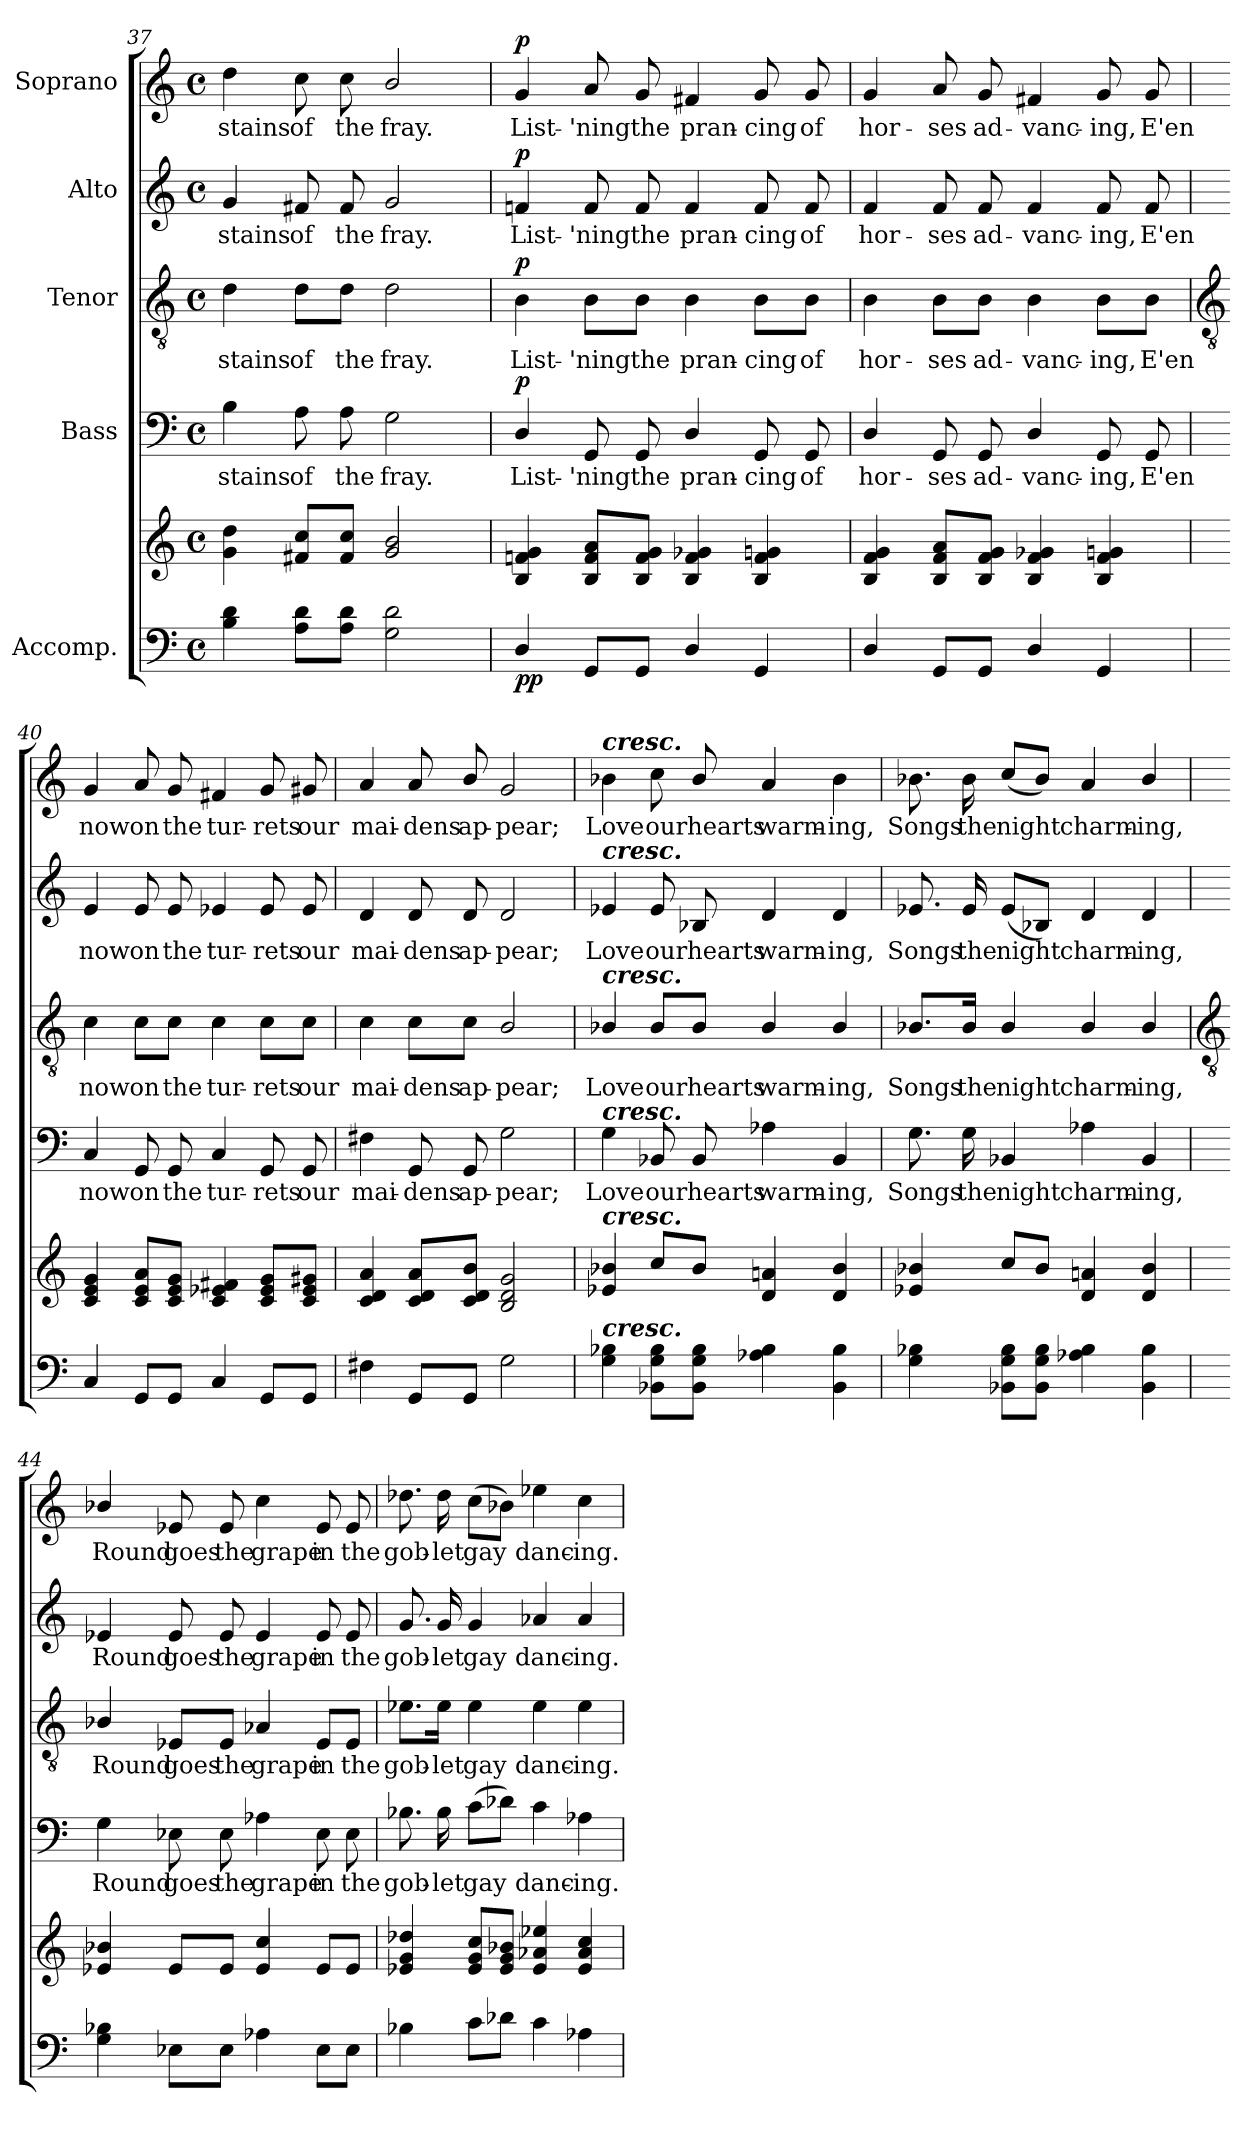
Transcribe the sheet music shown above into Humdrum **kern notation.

**kern	**kern	**dynam	**kern	**text	**dynam	**kern	**text	**dynam	**kern	**text	**dynam	**kern	**text	**dynam
*part5	*part5	*part5	*part4	*part4	*part4	*part3	*part3	*part3	*part2	*part2	*part2	*part1	*part1	*part1
*staff6	*staff5	*staff5/6	*staff4	*staff4	*staff4	*staff3	*staff3	*staff3	*staff2	*staff2	*staff2	*staff1	*staff1	*staff1
*I"Accomp.	*	*	*I"Bass	*	*	*I"Tenor	*	*	*I"Alto	*	*	*I"Soprano	*	*
*clefF4	*clefG2	*	*clefF4	*	*	*clefGv2	*	*	*clefG2	*	*	*clefG2	*	*
*k[]	*k[]	*	*k[]	*	*	*k[]	*	*	*k[]	*	*	*k[]	*	*
*C:	*C:	*	*C:	*	*	*C:	*	*	*C:	*	*	*C:	*	*
*M4/4	*M4/4	*	*M4/4	*	*	*M4/4	*	*	*M4/4	*	*	*M4/4	*	*
*met(c)	*met(c)	*	*met(c)	*	*	*met(c)	*	*	*met(c)	*	*	*met(c)	*	*
=37	=37	=37	=37	=37	=37	=37	=37	=37	=37	=37	=37	=37	=37	=37
!	!	!	!	!LO:LY:b	!	!	!LO:LY:b	!	!	!LO:LY:b	!	!	!LO:LY:b	!
4B 4d	4g 4dd	.	4B	stains	.	4d	stains	.	4g	stains	.	4dd	stains	.
!	!	!	!	!LO:LY:b	!	!	!LO:LY:b	!	!	!LO:LY:b	!	!	!LO:LY:b	!
8A 8dL	8f#X 8ccL	.	8A	of	.	8d\L	of	.	8f#X	of	.	8cc	of	.
!	!	!	!	!LO:LY:b	!	!	!LO:LY:b	!	!	!LO:LY:b	!	!	!LO:LY:b	!
8A 8dJ	8f# 8ccJ	.	8A	the	.	8d\J	the	.	8f#	the	.	8cc	the	.
!	!	!	!	!LO:LY:b	!	!	!LO:LY:b	!	!	!LO:LY:b	!	!	!LO:LY:b	!
2G 2d	2g/ 2b/	.	2G	fray.	.	2d	fray.	.	2g	fray.	.	2b/	fray.	.
=38	=38	=38	=38	=38	=38	=38	=38	=38	=38	=38	=38	=38	=38	=38
!	!	!LO:DY:b=2	!	!LO:LY:b	!	!	!LO:LY:b	!	!	!LO:LY:b	!	!	!LO:LY:b	!
!	!	!LO:DY:n=1:b	!	!	!LO:DY:b	!	!	!LO:DY:b	!	!	!LO:DY:b	!	!	!LO:DY:b
4D/	4B 4fn 4g	p p	4D/	List-	p	4B	List-	p	4fn	List-	p	4g	List-	p
!	!	!	!	!LO:LY:b	!	!	!LO:LY:b	!	!	!LO:LY:b	!	!	!LO:LY:b	!
8GGL	8B 8f 8aL	.	8GG	-'ning	.	8B\L	-'ning	.	8f	-'ning	.	8a	-'ning	.
!	!	!	!	!LO:LY:b	!	!	!LO:LY:b	!	!	!LO:LY:b	!	!	!LO:LY:b	!
8GGJ	8B 8f 8gJ	.	8GG	the	.	8B\J	the	.	8f	the	.	8g	the	.
!	!	!	!	!LO:LY:b	!	!	!LO:LY:b	!	!	!LO:LY:b	!	!	!LO:LY:b	!
4D/	4B 4f 4g-X	.	4D/	pran-	.	4B	pran-	.	4f	pran-	.	4f#X	pran-	.
!	!	!	!	!LO:LY:b	!	!	!LO:LY:b	!	!	!LO:LY:b	!	!	!LO:LY:b	!
4GG	4B 4f 4gn	.	8GG	-cing	.	8B\L	-cing	.	8f	-cing	.	8g	-cing	.
!	!	!	!	!LO:LY:b	!	!	!LO:LY:b	!	!	!LO:LY:b	!	!	!LO:LY:b	!
.	.	.	8GG	of	.	8B\J	of	.	8f	of	.	8g	of	.
=39	=39	=39	=39	=39	=39	=39	=39	=39	=39	=39	=39	=39	=39	=39
!	!	!	!	!LO:LY:b	!	!	!LO:LY:b	!	!	!LO:LY:b	!	!	!LO:LY:b	!
4D/	4B 4f 4g	.	4D/	hor-	.	4B	hor-	.	4f	hor-	.	4g	hor-	.
!	!	!	!	!LO:LY:b	!	!	!LO:LY:b	!	!	!LO:LY:b	!	!	!LO:LY:b	!
8GGL	8B 8f 8aL	.	8GG	-ses	.	8B\L	-ses	.	8f	-ses	.	8a	-ses	.
!	!	!	!	!LO:LY:b	!	!	!LO:LY:b	!	!	!LO:LY:b	!	!	!LO:LY:b	!
8GGJ	8B 8f 8gJ	.	8GG	ad-	.	8B\J	ad-	.	8f	ad-	.	8g	ad-	.
!	!	!	!	!LO:LY:b	!	!	!LO:LY:b	!	!	!LO:LY:b	!	!	!LO:LY:b	!
4D/	4B 4f 4g-X	.	4D/	-vanc-	.	4B	-vanc-	.	4f	-vanc-	.	4f#X	-vanc-	.
!	!	!	!	!LO:LY:b	!	!	!LO:LY:b	!	!	!LO:LY:b	!	!	!LO:LY:b	!
4GG	4B 4f 4gn	.	8GG	-ing,	.	8B\L	-ing,	.	8f	-ing,	.	8g	-ing,	.
!	!	!	!	!LO:LY:b	!	!	!LO:LY:b	!	!	!LO:LY:b	!	!	!LO:LY:b	!
.	.	.	8GG	E'en	.	8B\J	E'en	.	8f	E'en	.	8g	E'en	.
!!LO:LB:g=z
=40	=40	=40	=40	=40	=40	=40	=40	=40	=40	=40	=40	=40	=40	=40
*	*	*	*	*	*	*clefGv2	*	*	*	*	*	*	*	*
!	!	!	!	!LO:LY:b	!	!	!LO:LY:b	!	!	!LO:LY:b	!	!	!LO:LY:b	!
4C	4c 4e 4g	.	4C	now	.	4c	now	.	4e	now	.	4g	now	.
!	!	!	!	!LO:LY:b	!	!	!LO:LY:b	!	!	!LO:LY:b	!	!	!LO:LY:b	!
8GGL	8c 8e 8aL	.	8GG	on	.	8c\L	on	.	8e	on	.	8a	on	.
!	!	!	!	!LO:LY:b	!	!	!LO:LY:b	!	!	!LO:LY:b	!	!	!LO:LY:b	!
8GGJ	8c 8e 8gJ	.	8GG	the	.	8c\J	the	.	8e	the	.	8g	the	.
!	!	!	!	!LO:LY:b	!	!	!LO:LY:b	!	!	!LO:LY:b	!	!	!LO:LY:b	!
4C	4c 4e-X 4f#X	.	4C	tur-	.	4c	tur-	.	4e-X	tur-	.	4f#X	tur-	.
!	!	!	!	!LO:LY:b	!	!	!LO:LY:b	!	!	!LO:LY:b	!	!	!LO:LY:b	!
8GGL	8c 8e- 8gL	.	8GG	-rets	.	8c\L	-rets	.	8e-	-rets	.	8g	-rets	.
!	!	!	!	!LO:LY:b	!	!	!LO:LY:b	!	!	!LO:LY:b	!	!	!LO:LY:b	!
8GGJ	8c 8e- 8g#XJ	.	8GG	our	.	8c\J	our	.	8e-	our	.	8g#X	our	.
=41	=41	=41	=41	=41	=41	=41	=41	=41	=41	=41	=41	=41	=41	=41
!	!	!	!	!LO:LY:b	!	!	!LO:LY:b	!	!	!LO:LY:b	!	!	!LO:LY:b	!
4F#X	4c 4d 4a	.	4F#X	mai-	.	4c	mai-	.	4d	mai-	.	4a	mai-	.
!	!	!	!	!LO:LY:b	!	!	!LO:LY:b	!	!	!LO:LY:b	!	!	!LO:LY:b	!
8GGL	8c 8d 8aL	.	8GG	-dens	.	8c\L	-dens	.	8d	-dens	.	8a	-dens	.
!	!	!	!	!LO:LY:b	!	!	!LO:LY:b	!	!	!LO:LY:b	!	!	!LO:LY:b	!
8GGJ	8c/ 8d/ 8b/J	.	8GG	ap-	.	8c\J	ap-	.	8d	ap-	.	8b/	ap-	.
!	!	!	!	!LO:LY:b	!	!	!LO:LY:b	!	!	!LO:LY:b	!	!	!LO:LY:b	!
2G	2B 2d 2g	.	2G	-pear;	.	2B/	-pear;	.	2d	-pear;	.	2g	-pear;	.
=42	=42	=42	=42	=42	=42	=42	=42	=42	=42	=42	=42	=42	=42	=42
!	!	!	!	!	!	!	!	!	!	!	!	!LO:TX:a:Bi:t=cresc.	!	!
!	!	!	!	!	!	!	!	!	!LO:TX:a:Bi:t=cresc.	!	!	!	!	!
!	!	!	!	!	!	!LO:TX:a:Bi:t=cresc.	!	!	!	!	!	!	!	!
!	!	!	!LO:TX:a:Bi:t=cresc.	!	!	!	!	!	!	!	!	!	!	!
!	!LO:TX:a:Bi:t=cresc.	!	!	!	!	!	!	!	!	!	!	!	!	!
!LO:TX:a:Bi:t=cresc.	!	!	!	!	!	!	!	!	!	!	!	!	!	!
!	!	!	!	!LO:LY:b	!	!	!LO:LY:b	!	!	!LO:LY:b	!	!	!LO:LY:b	!
4G 4B-X	4e-X 4b-X	.	4G	Love	.	4B-X/	Love	.	4e-X	Love	.	4b-X	Love	.
!	!	!	!	!LO:LY:b	!	!	!LO:LY:b	!	!	!LO:LY:b	!	!	!LO:LY:b	!
8BB-X 8G 8B-L	8ccL	.	8BB-X	our	.	8B-/L	our	.	8e-	our	.	8cc	our	.
!	!	!	!	!LO:LY:b	!	!	!LO:LY:b	!	!	!LO:LY:b	!	!	!LO:LY:b	!
8BB- 8G 8B-J	8b-/J	.	8BB-	hearts	.	8B-/J	hearts	.	8B-X	hearts	.	8b-/	hearts	.
!	!	!	!	!LO:LY:b	!	!	!LO:LY:b	!	!	!LO:LY:b	!	!	!LO:LY:b	!
4A-X 4B-	4d 4an	.	4A-X	warm-	.	4B-/	warm-	.	4d	warm-	.	4a	warm-	.
!	!	!	!	!LO:LY:b	!	!	!LO:LY:b	!	!	!LO:LY:b	!	!	!LO:LY:b	!
4BB- 4B-	4d 4b-	.	4BB-	-ing,	.	4B-/	-ing,	.	4d	-ing,	.	4b-	-ing,	.
=43	=43	=43	=43	=43	=43	=43	=43	=43	=43	=43	=43	=43	=43	=43
!	!	!	!	!LO:LY:b	!	!	!LO:LY:b	!	!	!LO:LY:b	!	!	!LO:LY:b	!
4G 4B-X	4e-X 4b-X	.	8.G	Songs	.	8.B-X/L	Songs	.	8.e-X	Songs	.	8.b-X	Songs	.
!	!	!	!	!LO:LY:b	!	!	!LO:LY:b	!	!	!LO:LY:b	!	!	!LO:LY:b	!
.	.	.	16G	the	.	16B-/Jk	the	.	16e-	the	.	16b-	the	.
!	!	!	!	!LO:LY:b	!	!	!LO:LY:b	!	!	!LO:LY:b	!	!	!LO:LY:b	!
8BB-X 8G 8B-L	8ccL	.	4BB-X	night	.	4B-/	night	.	(<8e-L	night	.	(>8ccL	night	.
8BB- 8G 8B-J	8b-/J	.	.	.	.	.	.	.	8B-XJ)	.	.	8b-/J)	.	.
!	!	!	!	!LO:LY:b	!	!	!LO:LY:b	!	!	!LO:LY:b	!	!	!LO:LY:b	!
4A-X 4B-	4d 4an	.	4A-X	charm-	.	4B-/	charm-	.	4d	charm-	.	4a	charm-	.
!	!	!	!	!LO:LY:b	!	!	!LO:LY:b	!	!	!LO:LY:b	!	!	!LO:LY:b	!
4BB- 4B-	4d/ 4b-/	.	4BB-	-ing,	.	4B-/	-ing,	.	4d	-ing,	.	4b-/	-ing,	.
!!LO:LB:g=z
=44	=44	=44	=44	=44	=44	=44	=44	=44	=44	=44	=44	=44	=44	=44
*	*	*	*	*	*	*clefGv2	*	*	*	*	*	*	*	*
!	!	!	!	!LO:LY:b	!	!	!LO:LY:b	!	!	!LO:LY:b	!	!	!LO:LY:b	!
4G 4B-X	4e-X/ 4b-X/	.	4G	Round	.	4B-X/	Round	.	4e-X	Round	.	4b-X/	Round	.
!	!	!	!	!LO:LY:b	!	!	!LO:LY:b	!	!	!LO:LY:b	!	!	!LO:LY:b	!
8E-XL	8e-L	.	8E-X	goes	.	8E-X/L	goes	.	8e-	goes	.	8e-X	goes	.
!	!	!	!	!LO:LY:b	!	!	!LO:LY:b	!	!	!LO:LY:b	!	!	!LO:LY:b	!
8E-J	8e-J	.	8E-	the	.	8E-/J	the	.	8e-	the	.	8e-	the	.
!	!	!	!	!LO:LY:b	!	!	!LO:LY:b	!	!	!LO:LY:b	!	!	!LO:LY:b	!
4A-X	4e- 4cc	.	4A-X	grape	.	4A-X	grape	.	4e-	grape	.	4cc	grape	.
!	!	!	!	!LO:LY:b	!	!	!LO:LY:b	!	!	!LO:LY:b	!	!	!LO:LY:b	!
8E-L	8e-L	.	8E-	in	.	8E-/L	in	.	8e-	in	.	8e-	in	.
!	!	!	!	!LO:LY:b	!	!	!LO:LY:b	!	!	!LO:LY:b	!	!	!LO:LY:b	!
8E-J	8e-J	.	8E-	the	.	8E-/J	the	.	8e-	the	.	8e-	the	.
=45	=45	=45	=45	=45	=45	=45	=45	=45	=45	=45	=45	=45	=45	=45
!	!	!	!	!LO:LY:b	!	!	!LO:LY:b	!	!	!LO:LY:b	!	!	!LO:LY:b	!
4B-X	4e-X 4g 4dd-X	.	8.B-X	gob-	.	8.e-X\L	gob-	.	8.g	gob-	.	8.dd-X	gob-	.
!	!	!	!	!LO:LY:b	!	!	!LO:LY:b	!	!	!LO:LY:b	!	!	!LO:LY:b	!
.	.	.	16B-	-let	.	16e-\Jk	-let	.	16g	-let	.	16dd-	-let	.
!	!	!	!	!LO:LY:b	!	!	!LO:LY:b	!	!	!LO:LY:b	!	!	!LO:LY:b	!
8cL	8e- 8g 8ccL	.	(>8cL	gay	.	4e-	gay	.	4g	gay	.	(>8ccL	gay	.
8d-XJ	8e- 8g 8b-XJ	.	8d-XJ)	.	.	.	.	.	.	.	.	8b-XJ)	.	.
!	!	!	!	!LO:LY:b	!	!	!LO:LY:b	!	!	!LO:LY:b	!	!	!LO:LY:b	!
4c	4e- 4a-X 4ee-X	.	4c	danc-	.	4e-	danc-	.	4a-X	danc-	.	4ee-X	danc-	.
!	!	!	!	!LO:LY:b	!	!	!LO:LY:b	!	!	!LO:LY:b	!	!	!LO:LY:b	!
4A-X	4e- 4a- 4cc	.	4A-X	-ing.	.	4e-	-ing.	.	4a-	-ing.	.	4cc	-ing.	.
=	=	=	=	=	=	=	=	=	=	=	=	=	=	=
*-	*-	*-	*-	*-	*-	*-	*-	*-	*-	*-	*-	*-	*-	*-
